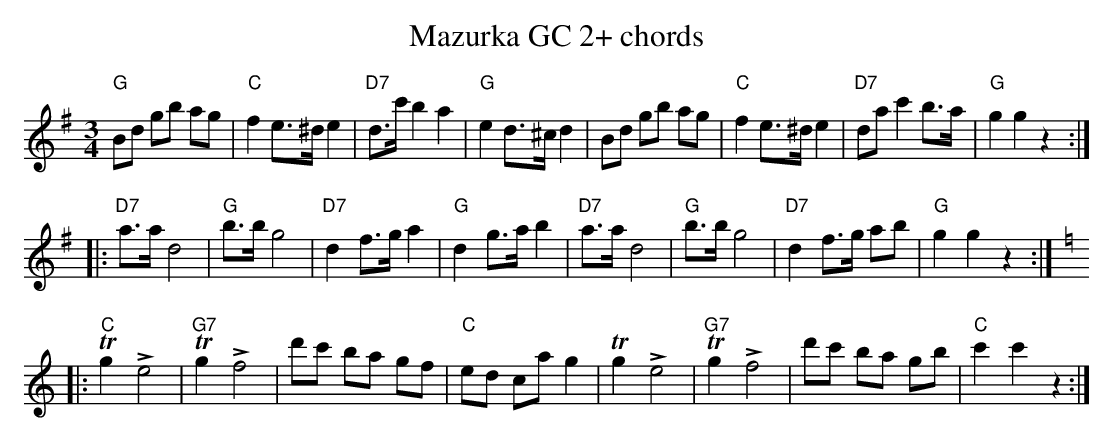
X:1
T:Mazurka GC 2+ chords
M:3/4
L:1/8
K:Gmaj%%MIDI gchordon
"G"Bd gb ag | "C"f2 e>^d e2 | "D7"d>c' b2a2 | "G"e2 d>^c d2 | Bd gb ag | "C"f2 e>^d e2 | "D7"da c'2 b>a | "G"g2g2z2 ::
"D7"a>a d4 | "G"b>b g4 | "D7"d2 f>g a2 | "G"d2 g>a b2 | "D7"a>a d4 | "G"b>b g4 | "D7"d2f>g ab | "G"g2g2 z2 :: [K:Cmaj]
"C"Tg2 !>!e4 |"G7" Tg2 !>!f4 | d'c' ba gf | "C"ed ca g2 | Tg2 !>!e4 | "G7"Tg2 !>!f4 | d'c' ba gb | "C"c'2c'2z2 :|
